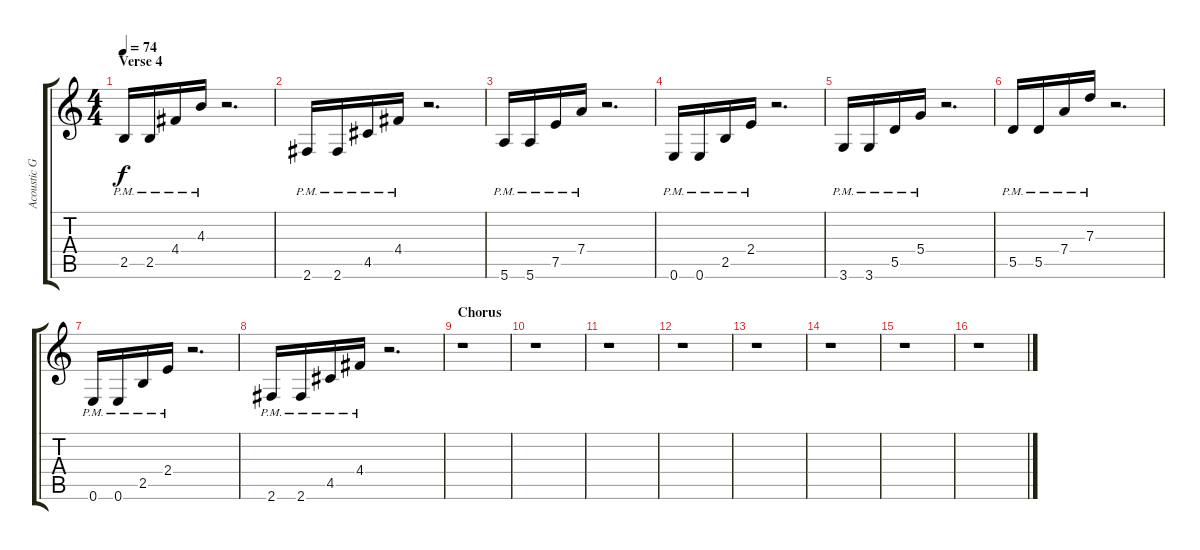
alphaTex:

\track ("Acoustic Guitar (Walsh-2)" "Acoustic G") {instrument electricguitarclean}
\staff {score tabs}
\tuning (E4 B3 G3 D3 A2 E2) {hide}
\ts (4 4)
\section ("" "Verse 4")
\tempo 74
\clef g2
\ks c
2.5{pm}.16{dy f} 2.5{pm}.16 4.4{pm}.16 4.3{pm}.16 r.2{d} |
2.6{pm}.16 2.6{pm}.16 4.5{pm}.16 4.4{pm}.16 r.2{d} |
5.6{pm}.16 5.6{pm}.16 7.5{pm}.16 7.4{pm}.16 r.2{d} |
0.6{pm}.16 0.6{pm}.16 2.5{pm}.16 2.4{pm}.16 r.2{d} |
3.6{pm}.16 3.6{pm}.16 5.5{pm}.16 5.4{pm}.16 r.2{d} |
5.5{pm}.16 5.5{pm}.16 7.4{pm}.16 7.3{pm}.16 r.2{d} |
0.6{pm}.16 0.6{pm}.16 2.5{pm}.16 2.4{pm}.16 r.2{d} |
2.6{pm}.16 2.6{pm}.16 4.5{pm}.16 4.4{pm}.16 r.2{d} |
\section ("" "Chorus")
r.1 |
r.1 |
r.1 |
r.1 |
r.1 |
r.1 |
r.1 |
r.1
